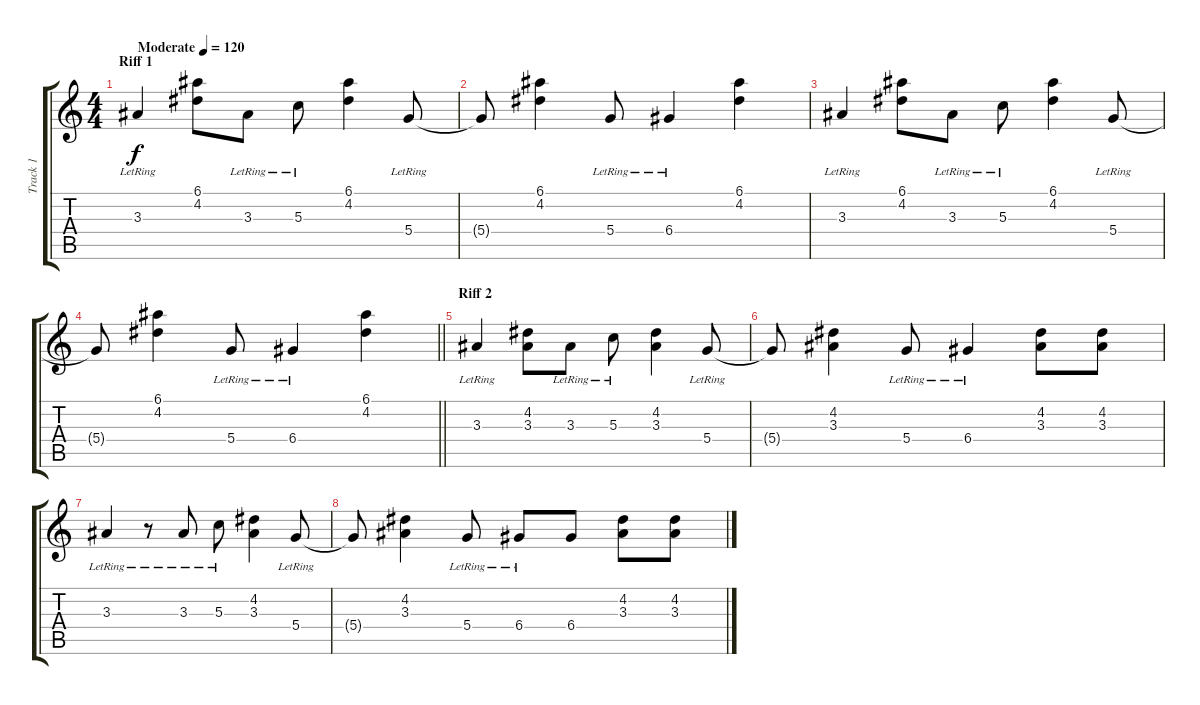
\track ("Track 1" "Track 1") {instrument acousticguitarsteel}
\staff {score tabs}
\tuning (E4 B3 G3 D3 A2 E2) {hide}
\ts (4 4)
\section ("" "Riff 1")
\tempo (120 "Moderate")
\clef g2
\ks c
3.3{lr}.4{dy f instrument acousticguitarsteel} (6.1 4.2).8 3.3{lr}.8 5.3{lr}.8 (6.1 4.2).4 5.4{lr}.8 |
5.4{t}.8 (6.1 4.2).4 5.4{lr}.8 6.4{lr}.4 (6.1 4.2).4 |
3.3{lr}.4 (6.1 4.2).8 3.3{lr}.8 5.3{lr}.8 (6.1 4.2).4 5.4{lr}.8 |
\barLineRight lightlight
5.4{t}.8 (6.1 4.2).4 5.4{lr}.8 6.4{lr}.4 (6.1 4.2).4 |
\section ("" "Riff 2")
3.3{lr}.4 (4.2 3.3).8 3.3{lr}.8 5.3{lr}.8 (4.2 3.3).4 5.4{lr}.8 |
5.4{t}.8 (4.2 3.3).4 5.4{lr}.8 6.4{lr}.4 (4.2 3.3).8 (4.2 3.3).8 |
3.3{lr}.4 r.8 3.3{lr}.8 5.3{lr}.8 (4.2 3.3).4 5.4{lr}.8 |
5.4{t}.8 (4.2 3.3).4 5.4{lr}.8 6.4{lr}.8 6.4.8 (4.2 3.3).8 (4.2 3.3).8
